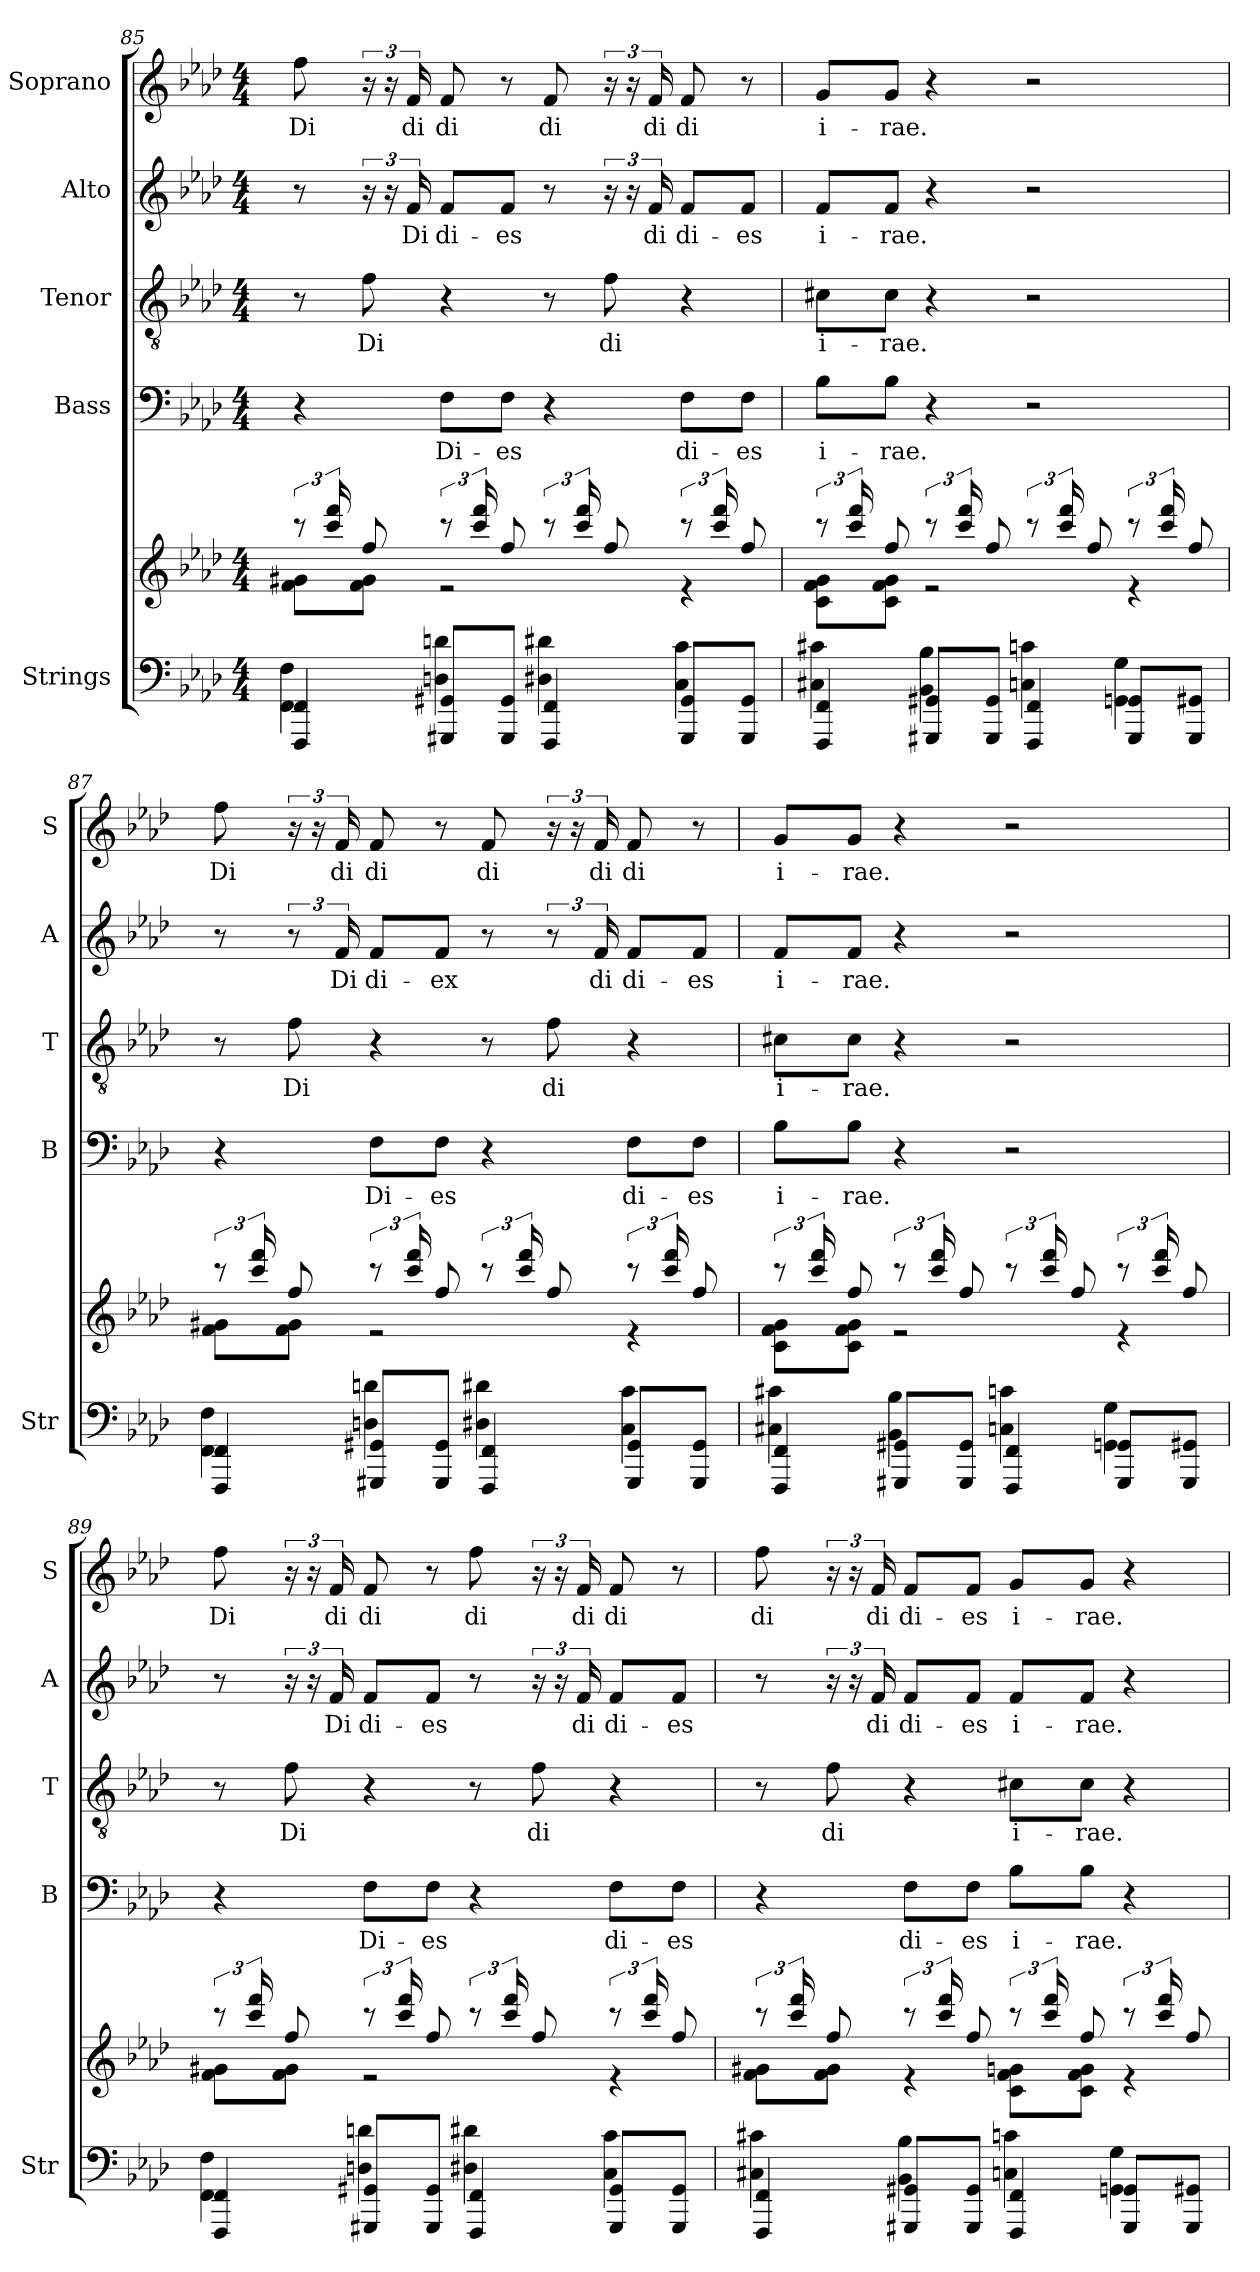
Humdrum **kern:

**kern	**kern	**kern	**text	**kern	**text	**kern	**text	**kern	**text
*part5	*part5	*part4	*part4	*part3	*part3	*part2	*part2	*part1	*part1
*staff6	*staff5	*staff4	*staff4	*staff3	*staff3	*staff2	*staff2	*staff1	*staff1
*I"Strings	*	*I"Bass	*	*I"Tenor	*	*I"Alto	*	*I"Soprano	*
*I'Str	*	*I'B	*	*I'T	*	*I'A	*	*I'S	*
*clefF4	*clefG2	*clefF4	*	*clefGv2	*	*clefG2	*	*clefG2	*
*k[b-e-a-d-]	*k[b-e-a-d-]	*k[b-e-a-d-]	*	*k[b-e-a-d-]	*	*k[b-e-a-d-]	*	*k[b-e-a-d-]	*
*A-:	*A-:	*A-:	*	*A-:	*	*A-:	*	*A-:	*
*M4/4	*M4/4	*M4/4	*	*M4/4	*	*M4/4	*	*M4/4	*
=85	=85	=85	=85	=85	=85	=85	=85	=85	=85
*^	*^	*	*	*	*	*	*	*	*
!	!	!	!	!	!	!	!	!	!	!	!LO:LY:b
4FFF/ 4FF/	4FF\ 4F\	12r	8f\ 8g#X\L	4r	.	8r	.	8r	.	8ff	Di
.	.	24ccc/ 24fff/	.	.	.	.	.	.	.	.	.
!	!	!	!	!	!	!	!LO:LY:b	!	!	!	!
.	.	8ff/	8f\ 8g#\J	.	.	8f	Di	24r	.	24r	.
.	.	.	.	.	.	.	.	24r	.	24r	.
!	!	!	!	!	!	!	!	!	!LO:LY:b	!	!LO:LY:b
.	.	.	.	.	.	.	.	24f	Di	24f	di
!	!	!	!	!	!LO:LY:b	!	!	!	!LO:LY:b	!	!LO:LY:b
8GGG#X/ 8GG#X/L	4Dn\ 4dn\	12r	2r	8FL	Di-	4r	.	8fL	di-	8f	di
.	.	24ccc/ 24fff/	.	.	.	.	.	.	.	.	.
!	!	!	!	!	!LO:LY:b	!	!	!	!LO:LY:b	!	!
8GGG#/ 8GG#/J	.	8ff/	.	8FJ	-es	.	.	8fJ	-es	8r	.
!	!	!	!	!	!	!	!	!	!	!	!LO:LY:b
4FFF/ 4FF/	4D#X\ 4d#X\	12r	.	4r	.	8r	.	8r	.	8f	di
.	.	24ccc/ 24fff/	.	.	.	.	.	.	.	.	.
!	!	!	!	!	!	!	!LO:LY:b	!	!	!	!
.	.	8ff/	.	.	.	8f	di	24r	.	24r	.
.	.	.	.	.	.	.	.	24r	.	24r	.
!	!	!	!	!	!	!	!	!	!LO:LY:b	!	!LO:LY:b
.	.	.	.	.	.	.	.	24f	di	24f	di
!	!	!	!	!	!LO:LY:b	!	!	!	!LO:LY:b	!	!LO:LY:b
8GGG#/ 8GG#/L	4C\ 4c\	12r	4r	8FL	di-	4r	.	8fL	di-	8f	di
.	.	24ccc/ 24fff/	.	.	.	.	.	.	.	.	.
!	!	!	!	!	!LO:LY:b	!	!	!	!LO:LY:b	!	!
8GGG#/ 8GG#/J	.	8ff/	.	8FJ	-es	.	.	8fJ	-es	8r	.
=86	=86	=86	=86	=86	=86	=86	=86	=86	=86	=86	=86
!	!	!	!	!	!LO:LY:b	!	!LO:LY:b	!	!LO:LY:b	!	!LO:LY:b
4FFF/ 4FF/	4C#X\ 4c#X\	12r	8c\ 8f\ 8g\L	8B-L	i-	8c#XL	i-	8fL	i-	8gL	i-
.	.	24ccc/ 24fff/	.	.	.	.	.	.	.	.	.
!	!	!	!	!	!	!	!LO:LY:b	!	!LO:LY:b	!	!LO:LY:b
.	.	8ff/	8c\ 8f\ 8g\J	8B-J	-rae.	8c#J	-rae.	8fJ	-rae.	8gJ	-rae.
8GGG#X/ 8GG#X/L	4BB-\ 4B-\	12r	2r	4r	.	4r	.	4r	.	4r	.
.	.	24ccc/ 24fff/	.	.	.	.	.	.	.	.	.
8GGG#/ 8GG#/J	.	8ff/	.	.	.	.	.	.	.	.	.
4FFF/ 4FF/	4Cn\ 4cn\	12r	.	2r	.	2r	.	2r	.	2r	.
.	.	24ccc/ 24fff/	.	.	.	.	.	.	.	.	.
.	.	8ff/	.	.	.	.	.	.	.	.	.
8GGG#/ 8GG#/L	4GG\ 4G\	12r	4r	.	.	.	.	.	.	.	.
.	.	24ccc/ 24fff/	.	.	.	.	.	.	.	.	.
8GGG#/ 8GG#/J	.	8ff/	.	.	.	.	.	.	.	.	.
=87	=87	=87	=87	=87	=87	=87	=87	=87	=87	=87	=87
!	!	!	!	!	!	!	!	!	!	!	!LO:LY:b
4FFF/ 4FF/	4FF\ 4F\	12r	8f\ 8g#X\L	4r	.	8r	.	8r	.	8ff	Di
.	.	24ccc/ 24fff/	.	.	.	.	.	.	.	.	.
!	!	!	!	!	!	!	!LO:LY:b	!	!	!	!
.	.	8ff/	8f\ 8g#\J	.	.	8f	Di	12r	.	24r	.
.	.	.	.	.	.	.	.	.	.	24r	.
!	!	!	!	!	!	!	!	!	!LO:LY:b	!	!LO:LY:b
.	.	.	.	.	.	.	.	24f	Di	24f	di
!	!	!	!	!	!LO:LY:b	!	!	!	!LO:LY:b	!	!LO:LY:b
8GGG#X/ 8GG#X/L	4Dn\ 4dn\	12r	2r	8FL	Di-	4r	.	8fL	di-	8f	di
.	.	24ccc/ 24fff/	.	.	.	.	.	.	.	.	.
!	!	!	!	!	!LO:LY:b	!	!	!	!LO:LY:b	!	!
8GGG#/ 8GG#/J	.	8ff/	.	8FJ	-es	.	.	8fJ	-ex	8r	.
!	!	!	!	!	!	!	!	!	!	!	!LO:LY:b
4FFF/ 4FF/	4D#X\ 4d#X\	12r	.	4r	.	8r	.	8r	.	8f	di
.	.	24ccc/ 24fff/	.	.	.	.	.	.	.	.	.
!	!	!	!	!	!	!	!LO:LY:b	!	!	!	!
.	.	8ff/	.	.	.	8f	di	12r	.	24r	.
.	.	.	.	.	.	.	.	.	.	24r	.
!	!	!	!	!	!	!	!	!	!LO:LY:b	!	!LO:LY:b
.	.	.	.	.	.	.	.	24f	di	24f	di
!	!	!	!	!	!LO:LY:b	!	!	!	!LO:LY:b	!	!LO:LY:b
8GGG#/ 8GG#/L	4C\ 4c\	12r	4r	8FL	di-	4r	.	8fL	di-	8f	di
.	.	24ccc/ 24fff/	.	.	.	.	.	.	.	.	.
!	!	!	!	!	!LO:LY:b	!	!	!	!LO:LY:b	!	!
8GGG#/ 8GG#/J	.	8ff/	.	8FJ	-es	.	.	8fJ	-es	8r	.
=88	=88	=88	=88	=88	=88	=88	=88	=88	=88	=88	=88
!	!	!	!	!	!LO:LY:b	!	!LO:LY:b	!	!LO:LY:b	!	!LO:LY:b
4FFF/ 4FF/	4C#X\ 4c#X\	12r	8c\ 8f\ 8g\L	8B-L	i-	8c#XL	i-	8fL	i-	8gL	i-
.	.	24ccc/ 24fff/	.	.	.	.	.	.	.	.	.
!	!	!	!	!	!LO:LY:b	!	!LO:LY:b	!	!LO:LY:b	!	!LO:LY:b
.	.	8ff/	8c\ 8f\ 8g\J	8B-J	-rae.	8c#J	-rae.	8fJ	-rae.	8gJ	-rae.
8GGG#X/ 8GG#X/L	4BB-\ 4B-\	12r	2r	4r	.	4r	.	4r	.	4r	.
.	.	24ccc/ 24fff/	.	.	.	.	.	.	.	.	.
8GGG#/ 8GG#/J	.	8ff/	.	.	.	.	.	.	.	.	.
4FFF/ 4FF/	4Cn\ 4cn\	12r	.	2r	.	2r	.	2r	.	2r	.
.	.	24ccc/ 24fff/	.	.	.	.	.	.	.	.	.
.	.	8ff/	.	.	.	.	.	.	.	.	.
8GGG#/ 8GG#/L	4GG\ 4G\	12r	4r	.	.	.	.	.	.	.	.
.	.	24ccc/ 24fff/	.	.	.	.	.	.	.	.	.
8GGG#/ 8GG#/J	.	8ff/	.	.	.	.	.	.	.	.	.
=89	=89	=89	=89	=89	=89	=89	=89	=89	=89	=89	=89
!	!	!	!	!	!	!	!	!	!	!	!LO:LY:b
4FFF/ 4FF/	4FF\ 4F\	12r	8f\ 8g#X\L	4r	.	8r	.	8r	.	8ff	Di
.	.	24ccc/ 24fff/	.	.	.	.	.	.	.	.	.
!	!	!	!	!	!	!	!LO:LY:b	!	!	!	!
.	.	8ff/	8f\ 8g#\J	.	.	8f	Di	24r	.	24r	.
.	.	.	.	.	.	.	.	24r	.	24r	.
!	!	!	!	!	!	!	!	!	!LO:LY:b	!	!LO:LY:b
.	.	.	.	.	.	.	.	24f	Di	24f	di
!	!	!	!	!	!LO:LY:b	!	!	!	!LO:LY:b	!	!LO:LY:b
8GGG#X/ 8GG#X/L	4Dn\ 4dn\	12r	2r	8FL	Di-	4r	.	8fL	di-	8f	di
.	.	24ccc/ 24fff/	.	.	.	.	.	.	.	.	.
!	!	!	!	!	!LO:LY:b	!	!	!	!LO:LY:b	!	!
8GGG#/ 8GG#/J	.	8ff/	.	8FJ	-es	.	.	8fJ	-es	8r	.
!	!	!	!	!	!	!	!	!	!	!	!LO:LY:b
4FFF/ 4FF/	4D#X\ 4d#X\	12r	.	4r	.	8r	.	8r	.	8ff	di
.	.	24ccc/ 24fff/	.	.	.	.	.	.	.	.	.
!	!	!	!	!	!	!	!LO:LY:b	!	!	!	!
.	.	8ff/	.	.	.	8f	di	24r	.	24r	.
.	.	.	.	.	.	.	.	24r	.	24r	.
!	!	!	!	!	!	!	!	!	!LO:LY:b	!	!LO:LY:b
.	.	.	.	.	.	.	.	24f	di	24f	di
!	!	!	!	!	!LO:LY:b	!	!	!	!LO:LY:b	!	!LO:LY:b
8GGG#/ 8GG#/L	4C\ 4c\	12r	4r	8FL	di-	4r	.	8fL	di-	8f	di
.	.	24ccc/ 24fff/	.	.	.	.	.	.	.	.	.
!	!	!	!	!	!LO:LY:b	!	!	!	!LO:LY:b	!	!
8GGG#/ 8GG#/J	.	8ff/	.	8FJ	-es	.	.	8fJ	-es	8r	.
=90	=90	=90	=90	=90	=90	=90	=90	=90	=90	=90	=90
!	!	!	!	!	!	!	!	!	!	!	!LO:LY:b
4FFF/ 4FF/	4C#X\ 4c#X\	12r	8f\ 8g#X\L	4r	.	8r	.	8r	.	8ff	di
.	.	24ccc/ 24fff/	.	.	.	.	.	.	.	.	.
!	!	!	!	!	!	!	!LO:LY:b	!	!	!	!
.	.	8ff/	8f\ 8g#\J	.	.	8f	di	24r	.	24r	.
.	.	.	.	.	.	.	.	24r	.	24r	.
!	!	!	!	!	!	!	!	!	!LO:LY:b	!	!LO:LY:b
.	.	.	.	.	.	.	.	24f	di	24f	di
!	!	!	!	!	!LO:LY:b	!	!	!	!LO:LY:b	!	!LO:LY:b
8GGG#X/ 8GG#X/L	4BB-\ 4B-\	12r	4r	8FL	di-	4r	.	8fL	di-	8fL	di-
.	.	24ccc/ 24fff/	.	.	.	.	.	.	.	.	.
!	!	!	!	!	!LO:LY:b	!	!	!	!LO:LY:b	!	!LO:LY:b
8GGG#/ 8GG#/J	.	8ff/	.	8FJ	-es	.	.	8fJ	-es	8fJ	-es
!	!	!	!	!	!LO:LY:b	!	!LO:LY:b	!	!LO:LY:b	!	!LO:LY:b
4FFF/ 4FF/	4Cn\ 4cn\	12r	8c\ 8f\ 8gn\L	8B-L	i-	8c#XL	i-	8fL	i-	8gL	i-
.	.	24ccc/ 24fff/	.	.	.	.	.	.	.	.	.
!	!	!	!	!	!LO:LY:b	!	!LO:LY:b	!	!LO:LY:b	!	!LO:LY:b
.	.	8ff/	8c\ 8f\ 8g\J	8B-J	-rae.	8c#J	-rae.	8fJ	-rae.	8gJ	-rae.
8GGG#/ 8GG#/L	4GG\ 4G\	12r	4r	4r	.	4r	.	4r	.	4r	.
.	.	24ccc/ 24fff/	.	.	.	.	.	.	.	.	.
8GGG#/ 8GG#/J	.	8ff/	.	.	.	.	.	.	.	.	.
*v	*v	*	*	*	*	*	*	*	*	*	*
*	*v	*v	*	*	*	*	*	*	*	*
=	=	=	=	=	=	=	=	=	=
*-	*-	*-	*-	*-	*-	*-	*-	*-	*-
